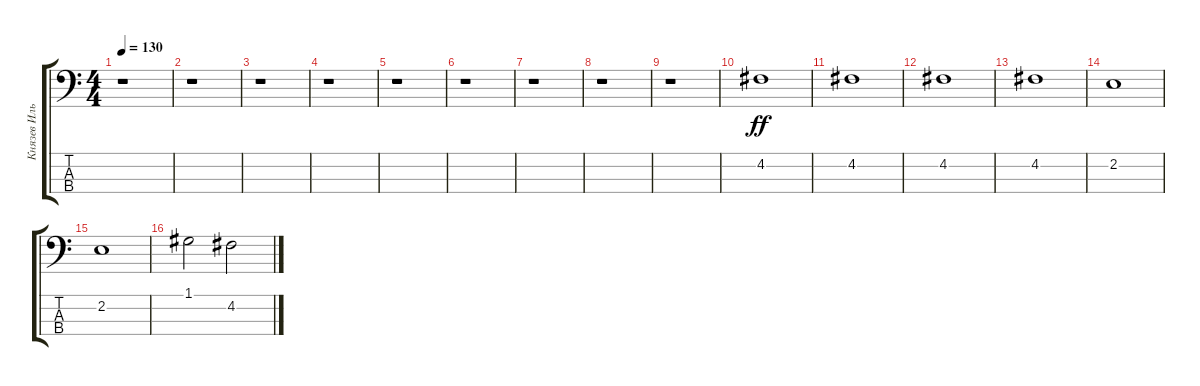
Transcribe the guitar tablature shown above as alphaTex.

\track ("Князев Илья" "Князев Иль") {instrument electricbassfinger}
\staff {score tabs}
\tuning (G2 D2 A1 E1) {hide}
\ts (4 4)
\tempo 130
\clef f4
\ks c
r.1{dy ff instrument electricbassfinger} |
r.1 |
r.1 |
r.1 |
r.1 |
r.1 |
r.1 |
r.1 |
r.1 |
4.2.1 |
4.2.1 |
4.2.1 |
4.2.1 |
2.2.1 |
2.2.1 |
1.1.2 4.2.2
